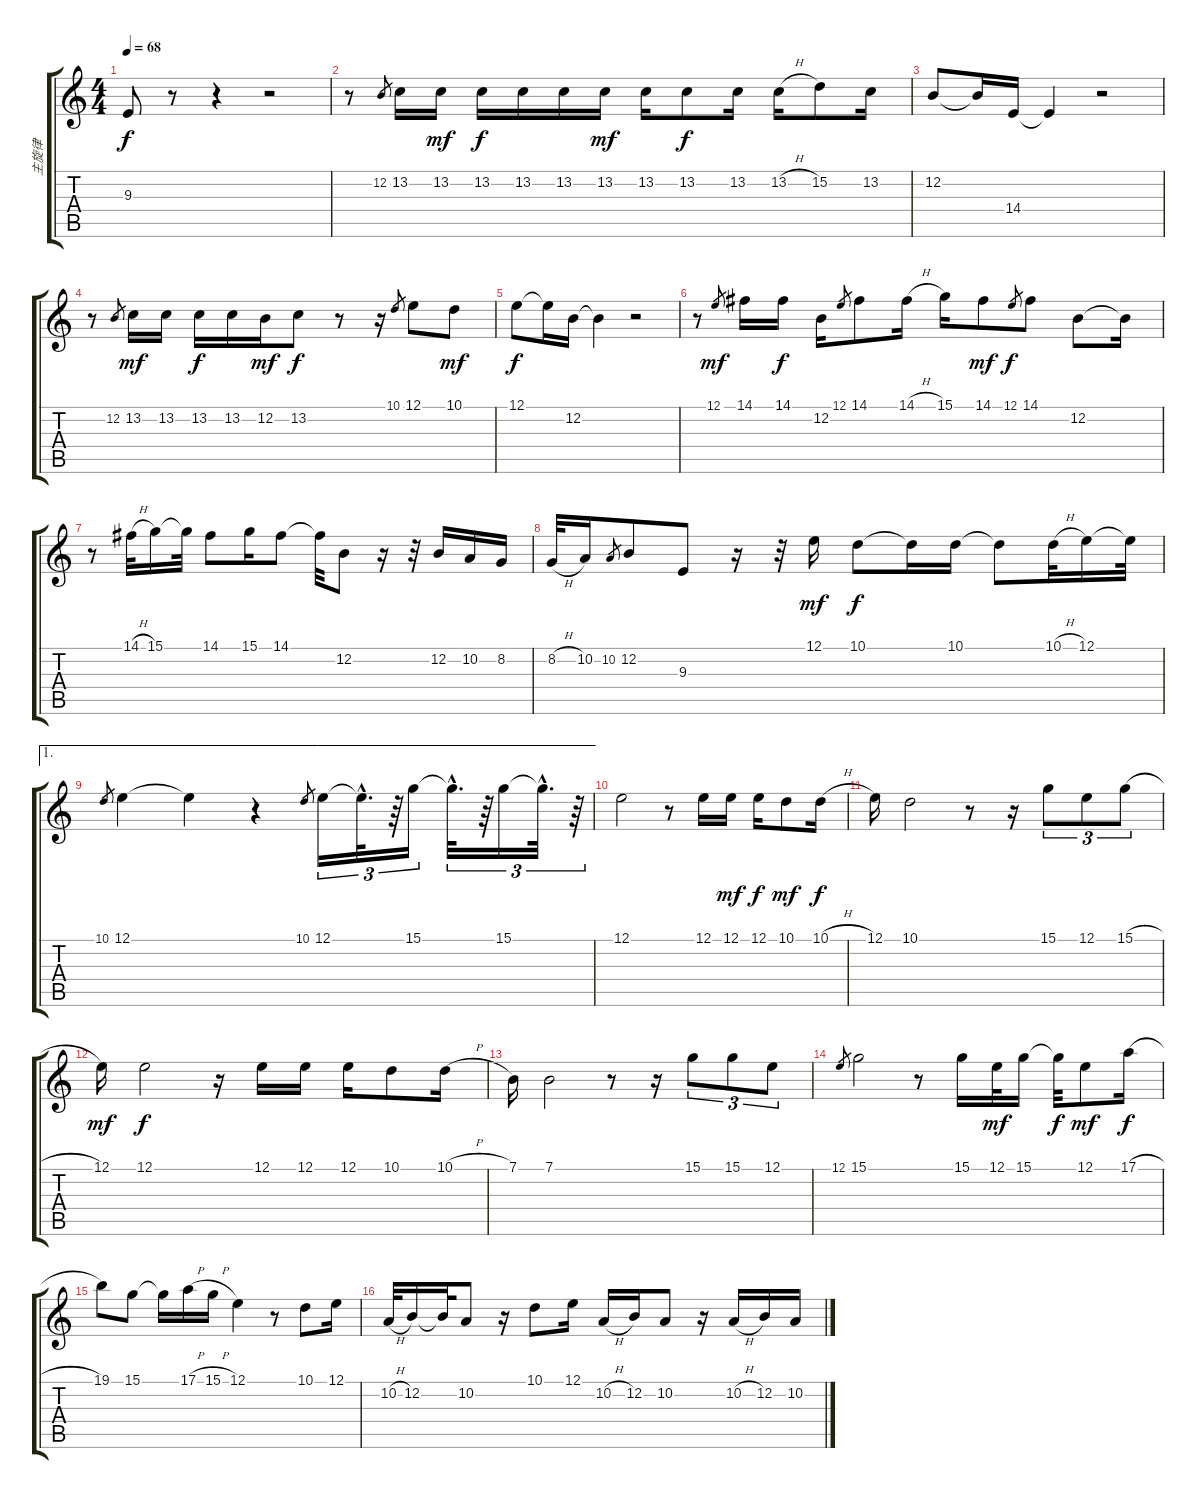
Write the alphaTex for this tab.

\track ("主旋律" "主旋律") {instrument voiceoohs}
\staff {score tabs}
\tuning (E4 B3 G3 D3 A2 E2) {hide}
\ts (4 4)
\tempo 68
\clef g2
\ks c
9.3{t}.8{dy f} r.8 r.4 r.2 |
r.8 12.2.8{gr} 13.2.16 13.2.16{dy mf} 13.2.16{dy f} 13.2.16 13.2.16 13.2.16{dy mf} 13.2.16 13.2.8{dy f} 13.2.16 13.2{h}.16 15.2.8 13.2.16 |
12.2.8 12.2{t}.16 14.4.16 14.4{t}.4 r.2 |
r.8 12.2.8{gr} 13.2.16{dy mf} 13.2.16 13.2.16{dy f} 13.2.16 12.2.16{dy mf} 13.2.8{dy f} r.8 r.16 10.1.8{gr} 12.1.8 10.1.8{dy mf} |
12.1.8{dy f} 12.1{t}.16 12.2.16 12.2{t}.4 r.2 |
r.8 12.1.8{gr dy mf} 14.1.16 14.1.16{dy f} 12.2.16 12.1.8{gr} 14.1.8 14.1{h}.16 15.1.16 14.1.8{dy mf} 12.1.8{gr dy f} 14.1.8 12.2.8 12.2{t}.16 |
r.8 14.1{h}.32 15.1.16 15.1{t}.32 14.1.8 15.1.16 14.1.8 14.1{t}.32 12.2.8 r.16 r.32 12.2.16 10.2.16 8.2.16 |
8.2{h}.32 10.2.16 10.2.8{gr} 12.2.8 9.3.8 r.16 r.32 12.1.16{dy mf} 10.1.8{dy f} 10.1{t}.16 10.1.16 10.1{t}.8 10.1{h}.32 12.1.16 12.1{t}.32 |
\ae 1
10.1.8{gr} 12.1.4 12.1{t}.4 r.4 10.1.8{gr} 12.1.16{tu (3 2)} 12.1{hac t}.32{d tu (3 2)} r.64{tu (3 2)} 15.1.16{tu (3 2)} 15.1{hac t}.32{d tu (3 2)} r.64{tu (3 2)} 15.1.16{tu (3 2)} 15.1{hac t}.32{d tu (3 2)} r.64{tu (3 2)} |
12.1.2 r.8 12.1.16 12.1.16{dy mf} 12.1.16{dy f} 10.1.8{dy mf} 10.1{h}.16{dy f} |
12.1.16 10.1.2 r.8 r.16 15.1.8{tu (3 2)} 12.1.8{tu (3 2)} 15.1{h}.8{tu (3 2)} |
12.1.16{dy mf} 12.1.2{dy f} r.16 12.1.16 12.1.16 12.1.16 10.1.8 10.1{h}.16 |
7.1.16 7.1.2 r.8 r.16 15.1.8{tu (3 2)} 15.1.8{tu (3 2)} 12.1.8{tu (3 2)} |
12.1.8{gr} 15.1.2 r.8 15.1.16 12.1.32{dy mf} 15.1.16 15.1{t}.32{dy f} 12.1.8{dy mf} 17.1{h}.16{dy f} |
19.1.8 15.1.8 15.1{t}.16 17.1{h}.16 15.1{h}.16 12.1.4 r.8 10.1.8 12.1.16 |
10.2{h}.32 12.2.16 12.2{t}.32 10.2.8 r.16 10.1.8 12.1.16 10.2{h}.16 12.2.16 10.2.8 r.16 10.2{h}.16 12.2.16 10.2.16
